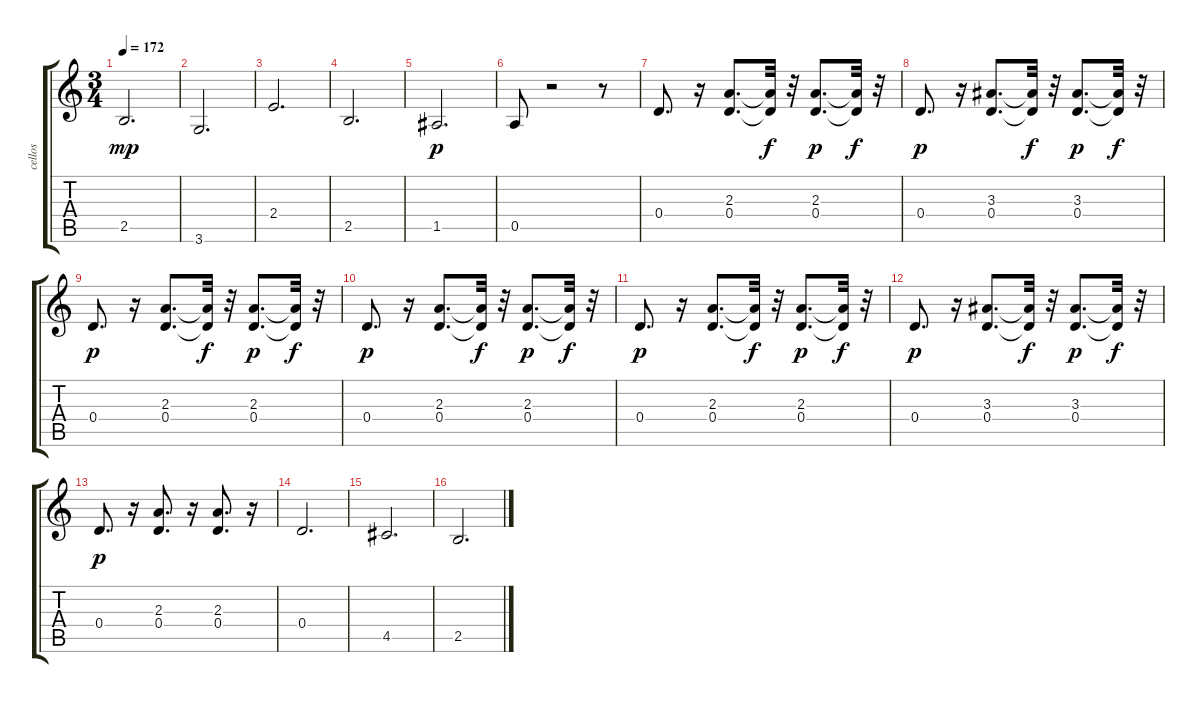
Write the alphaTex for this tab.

\track ("cellos" "cellos") {instrument contrabass}
\staff {score tabs}
\tuning (E4 B3 G3 D3 A2 E2) {hide}
\ts (3 4)
\tempo 172
\clef g2
\ks c
2.5.2{d dy mp} |
3.6.2{d} |
2.4.2{d} |
2.5.2{d} |
1.5.2{d dy p} |
0.5.8 r.2 r.8 |
0.4.8{d} r.16 (2.3 0.4).8{d} (2.3{t} 0.4{t}).32{dy f} r.32 (2.3 0.4).8{d dy p} (2.3{t} 0.4{t}).32{dy f} r.32 |
0.4.8{d dy p} r.16 (3.3 0.4).8{d} (3.3{t} 0.4{t}).32{dy f} r.32 (3.3 0.4).8{d dy p} (3.3{t} 0.4{t}).32{dy f} r.32 |
0.4.8{d dy p} r.16 (2.3 0.4).8{d} (2.3{t} 0.4{t}).32{dy f} r.32 (2.3 0.4).8{d dy p} (2.3{t} 0.4{t}).32{dy f} r.32 |
0.4.8{d dy p} r.16 (2.3 0.4).8{d} (2.3{t} 0.4{t}).32{dy f} r.32 (2.3 0.4).8{d dy p} (2.3{t} 0.4{t}).32{dy f} r.32 |
0.4.8{d dy p} r.16 (2.3 0.4).8{d} (2.3{t} 0.4{t}).32{dy f} r.32 (2.3 0.4).8{d dy p} (2.3{t} 0.4{t}).32{dy f} r.32 |
0.4.8{d dy p} r.16 (3.3 0.4).8{d} (3.3{t} 0.4{t}).32{dy f} r.32 (3.3 0.4).8{d dy p} (3.3{t} 0.4{t}).32{dy f} r.32 |
0.4.8{d dy p} r.16 (2.3 0.4).8{d} r.16 (2.3 0.4).8{d} r.16 |
0.4.2{d} |
4.5.2{d} |
2.5.2{d}
